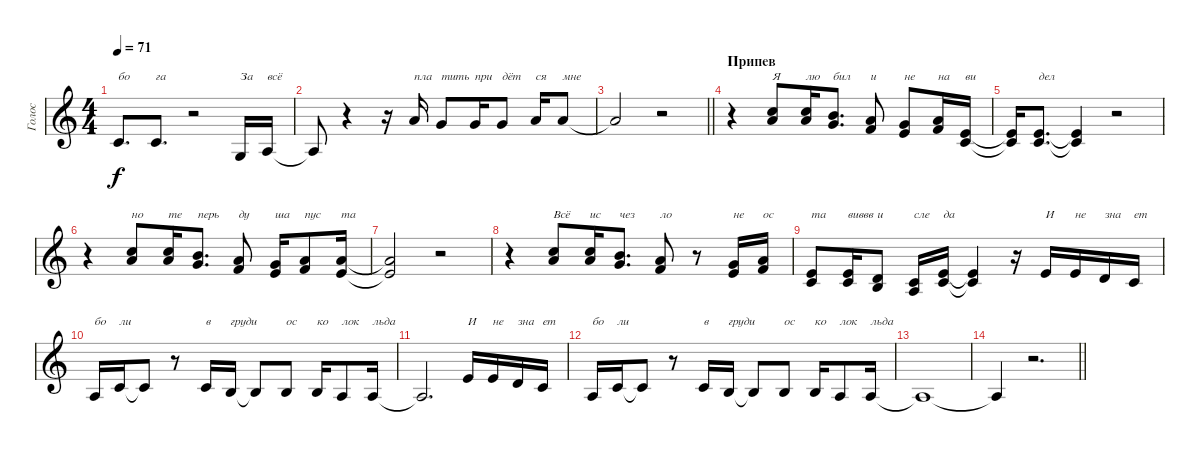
\track ("Голос" "Голос") {instrument trumpet}
\staff {score}
\tuning (E4 B3 G3 D3 A2 E2) {hide}
\ts (4 4)
\tempo 71
\clef g2
\ks c
1.2{be (custom 0 0 10 4 20 4 30 0 60 0)}.8{d txt "бо" dy f} 1.2.8{d txt "га"} r.2 0.3.16{txt "За"} 2.3.16{txt "всё"} |
2.3{t}.8 r.4 r.16 5.1.16{txt "пла"} 3.1.8{txt "тить"} 3.1.16{txt "при"} 3.1.8{txt "дёт"} 5.1.16{txt "ся"} 5.1.8{txt "мне"} |
\barLineRight lightlight
5.1{t}.2 r.2 |
\section ("" "Припев")
r.4 (8.1 10.2).8{txt "Я"} (8.1 10.2).16{txt "лю"} (7.1 8.2).8{d txt "бил"} (5.1 6.2).8{txt "и"} (3.1 5.2).8{txt "не"} (5.1 6.2).16{txt "на"} (0.1 1.2).16{txt "ви"} |
(0.1{t} 1.2{t}).16 (0.1 1.2).8{d txt "дел"} (0.1{t} 1.2{t}).4 r.2 |
r.4 (8.1 10.2).8{txt "но"} (8.1 10.2).16{txt "те"} (7.1 8.2).8{d txt "перь"} (5.1 6.2).8{txt "ду"} (3.1 5.2).16{txt "ша"} (5.1 6.2).8{txt "пус"} (5.1 5.2).16{txt "та"} |
(5.1{t} 5.2{t}).2 r.2 |
r.4 (8.1 10.2).8{txt "Всё"} (8.1 10.2).16{txt "ис"} (7.1 8.2).8{d txt "чез"} (5.1 6.2).8{txt "ло"} r.8 (3.1 5.2).16{txt "не"} (5.1 6.2).16{txt "ос"} |
(0.1 1.2).8{txt "та"} (0.1 1.2).16{txt "виввв"} (3.2 4.3).8{txt "и"} (1.2 2.3).16{txt "сле"} (0.1 1.2).16{txt "да"} (0.1{t} 1.2{t}).4 r.16 0.1.16{txt "И"} 0.1.16{txt "не"} 3.2.16{txt "зна"} 1.2.16{txt "ет"} |
2.3.16{txt "бо"} 1.2.16{txt "ли"} 1.2{t}.8 r.8 1.2.16{txt "в"} 0.2.16{txt "груди"} 0.2{t}.8 0.2.8{txt "ос"} 0.2.16{txt "ко"} 2.3.8{txt "лок"} 2.3.16{txt "льда"} |
2.3{t}.2{d} 0.1.16{txt "И"} 0.1.16{txt "не"} 3.2.16{txt "зна"} 1.2.16{txt "ет"} |
2.3.16{txt "бо"} 1.2.16{txt "ли"} 1.2{t}.8 r.8 1.2.16{txt "в"} 0.2.16{txt "груди"} 0.2{t}.8 0.2.8{txt "ос"} 0.2.16{txt "ко"} 2.3.8{txt "лок"} 2.3.16{txt "льда"} |
2.3{t}.1 |
\barLineRight lightlight
2.3{t}.4 r.2{d}
